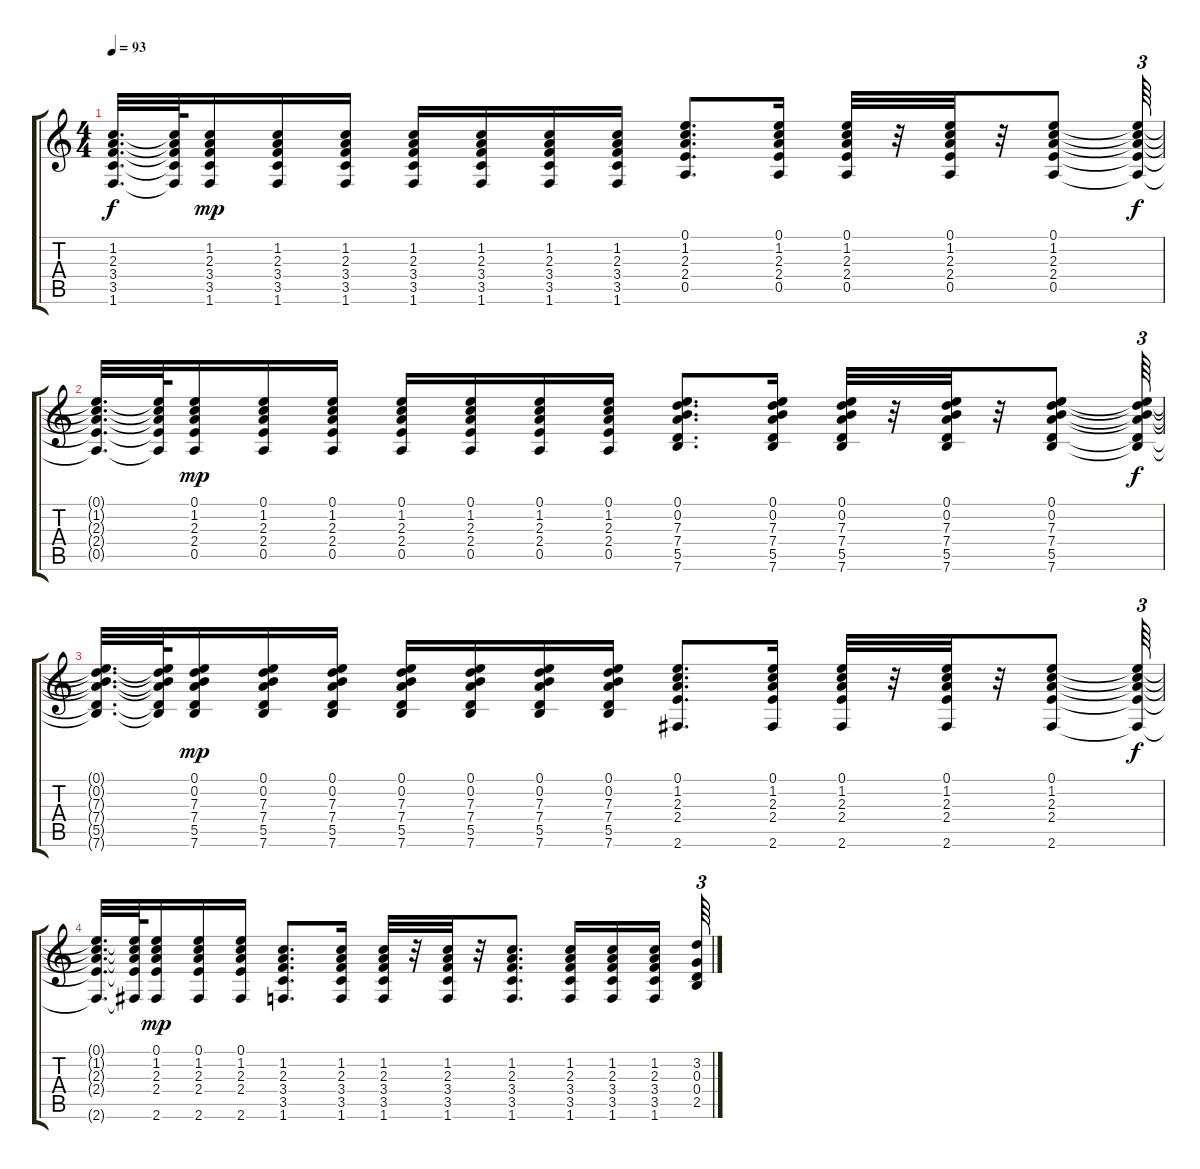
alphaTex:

\track "" {instrument distortionguitar}
\staff {score tabs}
\tuning (E4 B3 G3 D3 A2 E2) {hide}
\ts (4 4)
\tempo 93
\clef g2
\ks c
(1.2{t} 2.3{t} 3.4{t} 3.5{t} 1.6{t}).32{d dy f} (1.2{t} 2.3{t} 3.4{t} 3.5{t} 1.6{t}).64 (1.2 2.3 3.4 3.5 1.6).16{dy mp} (1.2 2.3 3.4 3.5 1.6).16 (1.2 2.3 3.4 3.5 1.6).16 (1.2 2.3 3.4 3.5 1.6).16 (1.2 2.3 3.4 3.5 1.6).16 (1.2 2.3 3.4 3.5 1.6).16 (1.2 2.3 3.4 3.5 1.6).16 (0.1 1.2 2.3 2.4 0.5).8{d} (0.1 1.2 2.3 2.4 0.5).16 (0.1 1.2 2.3 2.4 0.5).32 r.32 (0.1 1.2 2.3 2.4 0.5).32 r.32 (0.1 1.2 2.3 2.4 0.5).8 (0.1{t} 1.2{t} 2.3{t} 2.4{t} 0.5{t}).64{tu (3 2) dy f} |
(0.1{t} 1.2{t} 2.3{t} 2.4{t} 0.5{t}).32{d} (0.1{t} 1.2{t} 2.3{t} 2.4{t} 0.5{t}).64 (0.1 1.2 2.3 2.4 0.5).16{dy mp} (0.1 1.2 2.3 2.4 0.5).16 (0.1 1.2 2.3 2.4 0.5).16 (0.1 1.2 2.3 2.4 0.5).16 (0.1 1.2 2.3 2.4 0.5).16 (0.1 1.2 2.3 2.4 0.5).16 (0.1 1.2 2.3 2.4 0.5).16 (0.1 0.2 7.3 7.4 5.5 7.6).8{d} (0.1 0.2 7.3 7.4 5.5 7.6).16 (0.1 0.2 7.3 7.4 5.5 7.6).32 r.32 (0.1 0.2 7.3 7.4 5.5 7.6).32 r.32 (0.1 0.2 7.3 7.4 5.5 7.6).8 (0.1{t} 0.2{t} 7.3{t} 7.4{t} 5.5{t} 7.6{t}).64{tu (3 2) dy f} |
(0.1{t} 0.2{t} 7.3{t} 7.4{t} 5.5{t} 7.6{t}).32{d} (0.1{t} 0.2{t} 7.3{t} 7.4{t} 5.5{t} 7.6{t}).64 (0.1 0.2 7.3 7.4 5.5 7.6).16{dy mp} (0.1 0.2 7.3 7.4 5.5 7.6).16 (0.1 0.2 7.3 7.4 5.5 7.6).16 (0.1 0.2 7.3 7.4 5.5 7.6).16 (0.1 0.2 7.3 7.4 5.5 7.6).16 (0.1 0.2 7.3 7.4 5.5 7.6).16 (0.1 0.2 7.3 7.4 5.5 7.6).16 (0.1 1.2 2.3 2.4 2.6).8{d} (0.1 1.2 2.3 2.4 2.6).16 (0.1 1.2 2.3 2.4 2.6).32 r.32 (0.1 1.2 2.3 2.4 2.6).32 r.32 (0.1 1.2 2.3 2.4 2.6).8 (0.1{t} 1.2{t} 2.3{t} 2.4{t} 2.6{t}).64{tu (3 2) dy f} |
(0.1{t} 1.2{t} 2.3{t} 2.4{t} 2.6{t}).32{d} (0.1{t} 1.2{t} 2.3{t} 2.4{t} 2.6{t}).64 (0.1 1.2 2.3 2.4 2.6).16{dy mp} (0.1 1.2 2.3 2.4 2.6).16 (0.1 1.2 2.3 2.4 2.6).16 (1.2 2.3 3.4 3.5 1.6).8{d} (1.2 2.3 3.4 3.5 1.6).16 (1.2 2.3 3.4 3.5 1.6).32 r.32 (1.2 2.3 3.4 3.5 1.6).32 r.32 (1.2 2.3 3.4 3.5 1.6).8{d} (1.2 2.3 3.4 3.5 1.6).16 (1.2 2.3 3.4 3.5 1.6).16 (1.2 2.3 3.4 3.5 1.6).16 (3.2 0.3 0.4 2.5).64{tu (3 2)}
